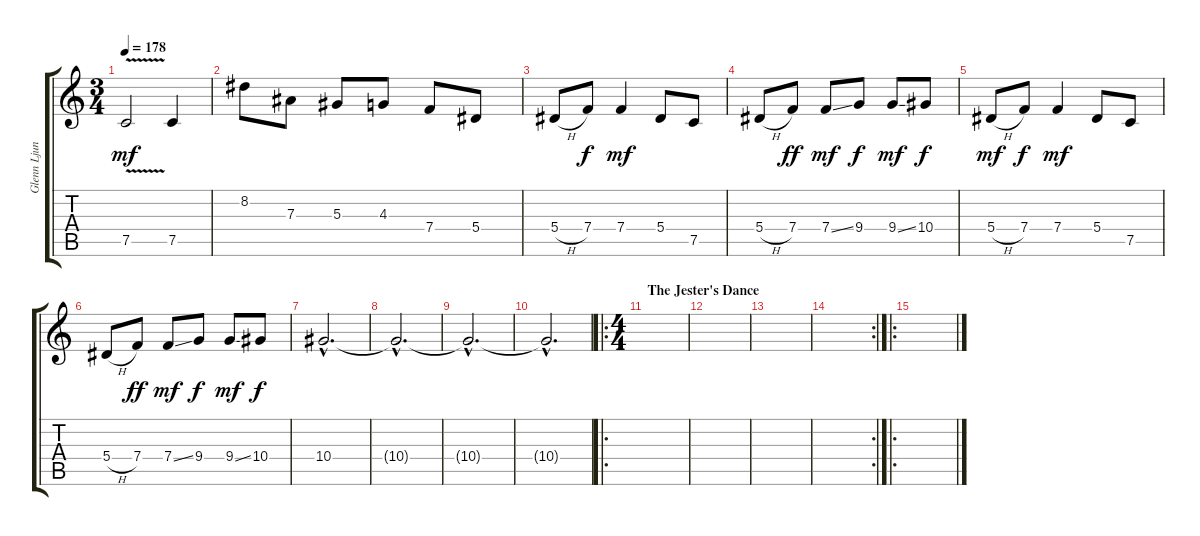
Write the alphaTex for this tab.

\track ("Glenn Ljungstrom" "Glenn Ljun") {instrument overdrivenguitar}
\staff {score tabs}
\tuning (C4 G3 Eb3 Bb2 F2 C2) {hide}
\ts (3 4)
\tempo 178
\clef g2
\ks c
7.5{v}.2{dy mf} 7.5.4 |
8.2.8 7.3.8 5.3.8 4.3.8 7.4.8 5.4.8 |
5.4{h}.8 7.4.8{dy f} 7.4.4{dy mf} 5.4.8 7.5.8 |
5.4{h}.8 7.4.8{dy ff} 7.4{ss}.8{dy mf} 9.4.8{dy f} 9.4{ss}.8{dy mf} 10.4.8{dy f} |
5.4{h}.8{dy mf} 7.4.8{dy f} 7.4.4{dy mf} 5.4.8 7.5.8 |
5.4{h}.8 7.4.8{dy ff} 7.4{ss}.8{dy mf} 9.4.8{dy f} 9.4{ss}.8{dy mf} 10.4.8{dy f} |
10.4{hac}.2{d volume 8} |
10.4{hac t}.2{d} |
10.4{hac t}.2{d} |
10.4{hac t}.2{d} |
\ro
\ts (4 4)
\section ("" "The Jester's Dance")
|
|
|
\rc 2
|
\ro
